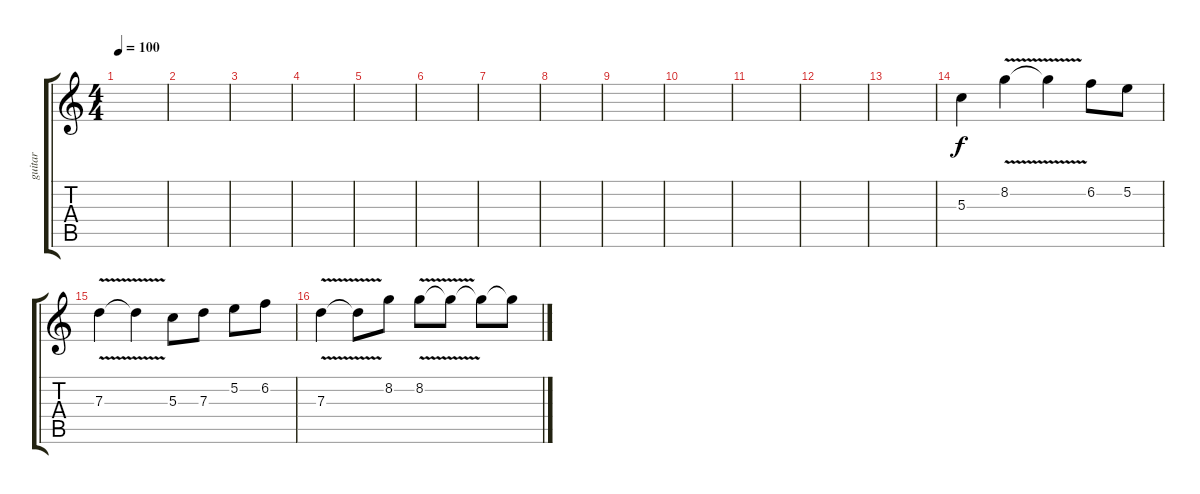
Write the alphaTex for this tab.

\track ("guitar" "guitar") {instrument acousticguitarsteel}
\staff {score tabs}
\tuning (E4 B3 G3 D3 A2 E2) {hide}
\ts (4 4)
\tempo 100
\clef g2
\ks c
|
|
|
|
|
|
|
|
|
|
|
|
|
5.3.4 8.2{v}.4 8.2{t}.4 6.2.8 5.2.8 |
7.3{v}.4 7.3{t}.4 5.3.8 7.3.8 5.2.8 6.2.8 |
7.3{v}.4 7.3{t}.8 8.2.8 8.2{v}.8 8.2{t}.8 8.2{t}.8 8.2{t}.8
